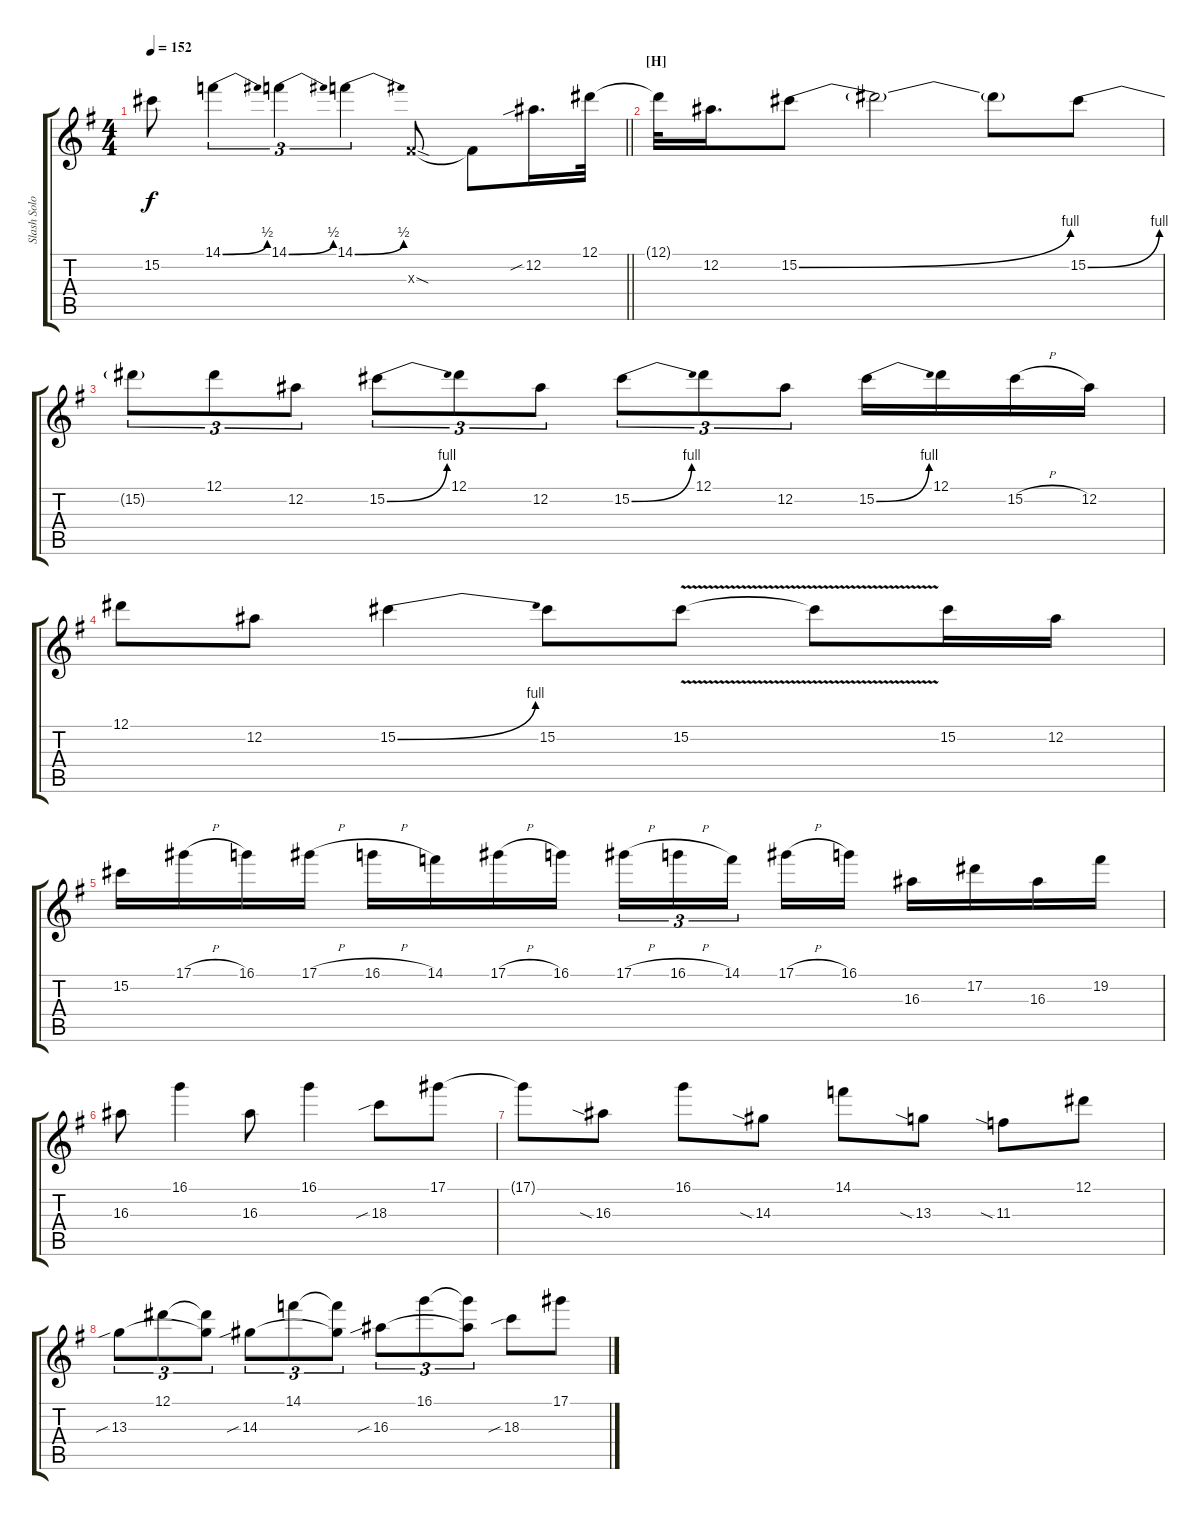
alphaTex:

\track ("Slash Solo" "Slash Solo") {instrument overdrivenguitar}
\staff {score tabs}
\tuning (Eb4 Bb3 Gb3 Db3 Ab2 Eb2) {hide}
\ts (4 4)
\tempo 152
\clef g2
\barLineRight lightlight
\ks eminor
15.2.8{dy f} 14.1{be (bend 0 0 60 2)}.4{tu (3 2)} 14.1{be (bend 0 0 60 2)}.4{tu (3 2)} 14.1{be (bend 0 0 60 2)}.4{tu (3 2)} 0.3{sod x}.8 0.3{t}.8 12.2{sib}.16{d} 12.1.32 |
\section ("" "[H]")
12.1{t}.32 12.2.16{d} 15.2{be (bend 0 0 60 4)}.8 15.2{t}.2 15.2{t}.8 15.2{be (bend 0 0 60 4)}.8 |
15.2{t}.8{tu (3 2)} 12.1.8{tu (3 2)} 12.2.8{tu (3 2)} 15.2{be (bend 0 0 60 4)}.8{tu (3 2)} 12.1.8{tu (3 2)} 12.2.8{tu (3 2)} 15.2{be (bend 0 0 60 4)}.8{tu (3 2)} 12.1.8{tu (3 2)} 12.2.8{tu (3 2)} 15.2{be (bend 0 0 60 4)}.16 12.1.16 15.2{h}.16 12.2.16 |
12.1.8 12.2.8 15.2{be (bend 0 0 60 4)}.4 15.2.8 15.2{v}.8 15.2{t}.8 15.2.16 12.2.16 |
15.2.16 17.1{h}.16 16.1.16 17.1{h}.16 16.1{h}.16 14.1.16 17.1{h}.16 16.1.16 17.1{h}.16{tu (3 2)} 16.1{h}.16{tu (3 2)} 14.1.16{tu (3 2) beam splitsecondary} 17.1{h}.16 16.1.16 16.3.16 17.2.16 16.3.16 19.2.16 |
16.3.8 16.1.4 16.3.8 16.1.4 18.3{sib}.8 17.1.8 |
17.1{t}.8 16.3{sia}.8 16.1.8 14.3{sia}.8 14.1.8 13.3{sia}.8 11.3{sia}.8 12.1.8 |
13.3{sib}.8{tu (3 2)} 12.1.8{tu (3 2)} (12.1{t} 13.3{t}).8{tu (3 2)} 14.3{sib}.8{tu (3 2)} 14.1.8{tu (3 2)} (14.1{t} 14.3{t}).8{tu (3 2)} 16.3{sib}.8{tu (3 2)} 16.1.8{tu (3 2)} (16.1{t} 16.3{t}).8{tu (3 2)} 18.3{sib}.8 17.1.8
